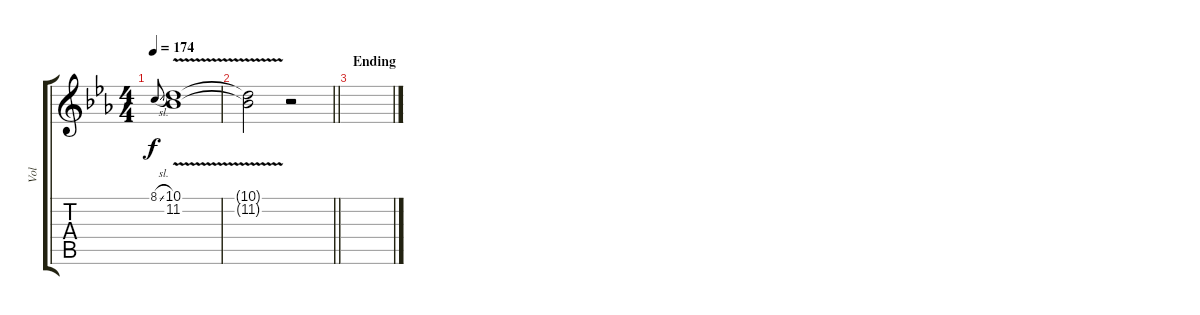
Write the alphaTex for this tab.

\track ("Vol" "Vol") {instrument oboe}
\staff {score tabs}
\tuning (E4 B3 G3 D3 A2 E2) {hide}
\ts (4 4)
\tempo 174
\clef g2
\ks eb
8.1{sl}.8{gr onbeat dy f} (10.1{v} 11.2).1 |
\barLineRight lightlight
(10.1{t} 11.2{t}).2 r.2 |
\section ("" "Ending")
